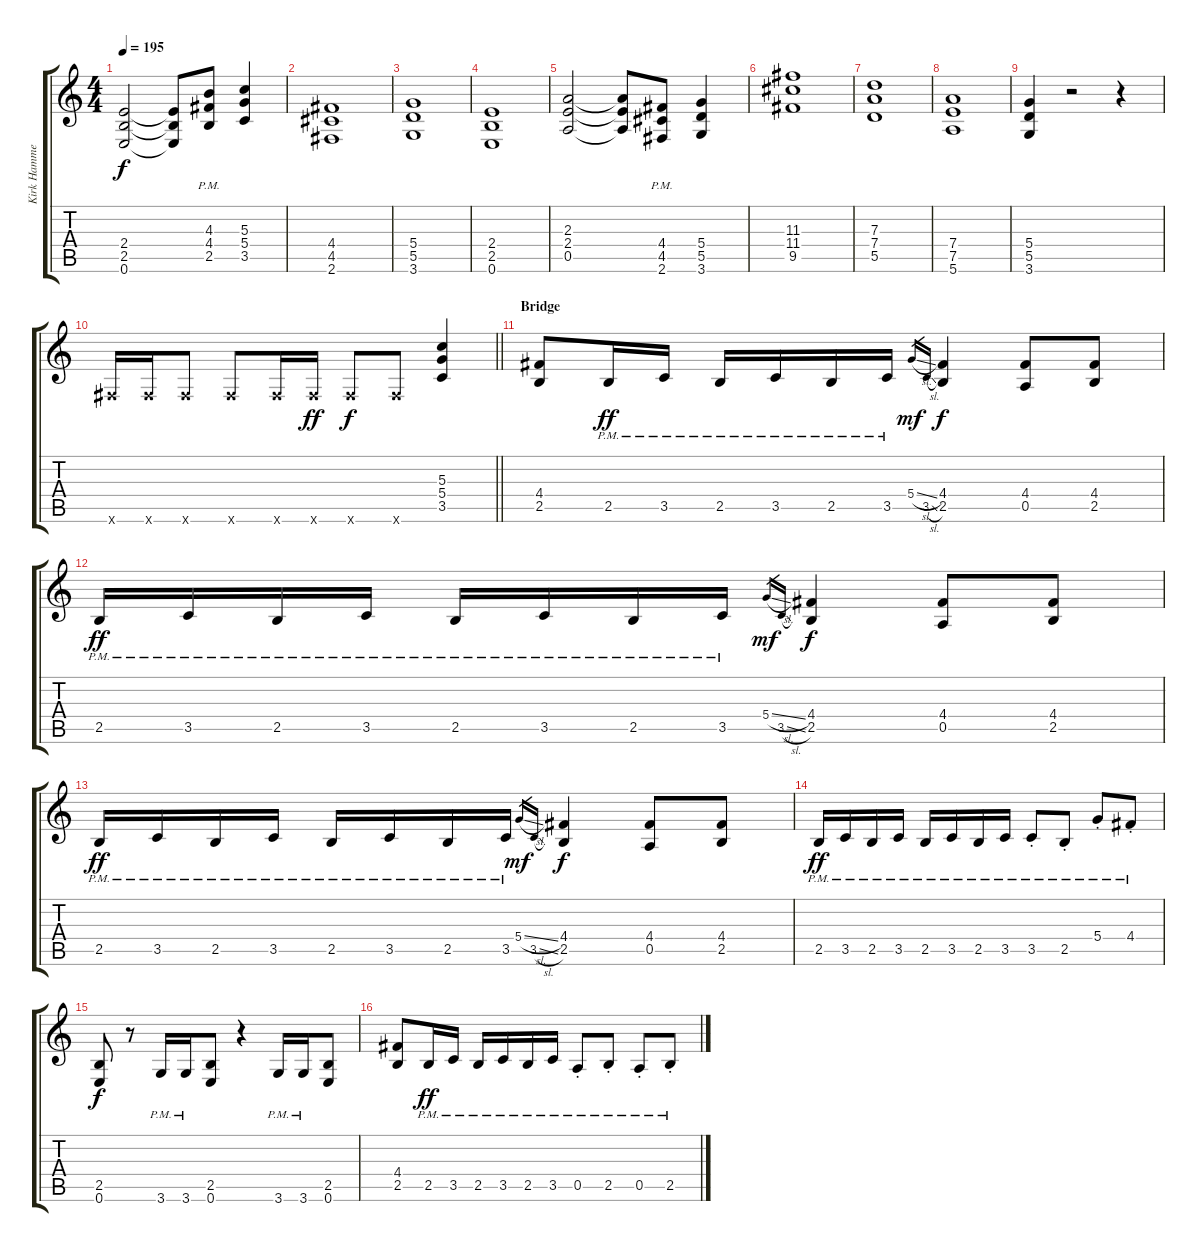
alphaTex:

\track ("Kirk Hammett" "Kirk Hamme") {instrument distortionguitar}
\staff {score tabs}
\tuning (E4 B3 G3 D3 A2 E2) {hide}
\ts (4 4)
\tempo 195
\clef g2
\ks c
(2.4 2.5 0.6).2{dy f} (2.4{t} 2.5{t} 0.6{t}).8 (4.3{pm} 4.4{pm} 2.5{pm}).8 (5.3 5.4 3.5).4 |
(4.4 4.5 2.6).1 |
(5.4 5.5 3.6).1 |
(2.4 2.5 0.6).1 |
(2.3 2.4 0.5).2 (2.3{t} 2.4{t} 0.5{t}).8 (4.4{pm} 4.5{pm} 2.6{pm}).8 (5.4 5.5 3.6).4 |
(11.3 11.4 9.5).1 |
(7.3 7.4 5.5).1 |
(7.4 7.5 5.6).1 |
(5.4 5.5 3.6).4 r.2 r.4 |
\barLineRight lightlight
2.6{x}.16 2.6{x}.16 2.6{x}.8 2.6{x}.8 2.6{x}.16 2.6{x}.16{dy ff} 2.6{x}.8{dy f} 2.6{x}.8 (5.3 5.4 3.5).4 |
\section ("" "Bridge")
(4.4 2.5).8 2.5{pm}.16{dy ff} 3.5{pm}.16 2.5{pm}.16 3.5{pm}.16 2.5{pm}.16 3.5{pm}.16 5.4{sl}.16{gr dy mf} 3.5{sl}.16{gr} (4.4 2.5).4{dy f} (4.4 0.5).8 (4.4 2.5).8 |
2.5{pm}.16{dy ff} 3.5{pm}.16 2.5{pm}.16 3.5{pm}.16 2.5{pm}.16 3.5{pm}.16 2.5{pm}.16 3.5{pm}.16 5.4{sl}.16{gr dy mf} 3.5{sl}.16{gr} (4.4 2.5).4{dy f} (4.4 0.5).8 (4.4 2.5).8 |
2.5{pm}.16{dy ff} 3.5{pm}.16 2.5{pm}.16 3.5{pm}.16 2.5{pm}.16 3.5{pm}.16 2.5{pm}.16 3.5{pm}.16 5.4{sl}.16{gr dy mf} 3.5{sl}.16{gr} (4.4 2.5).4{dy f} (4.4 0.5).8 (4.4 2.5).8 |
2.5{pm}.16{dy ff} 3.5{pm}.16 2.5{pm}.16 3.5{pm}.16 2.5{pm}.16 3.5{pm}.16 2.5{pm}.16 3.5{pm}.16 3.5{pm st}.8 2.5{pm st}.8 5.4{pm st}.8 4.4{pm st}.8 |
(2.5 0.6).8{dy f} r.8 3.6{pm}.16 3.6{pm}.16 (2.5 0.6).8 r.4 3.6{pm}.16 3.6{pm}.16 (2.5 0.6).8 |
(4.4 2.5).8 2.5{pm}.16{dy ff} 3.5{pm}.16 2.5{pm}.16 3.5{pm}.16 2.5{pm}.16 3.5{pm}.16 0.5{pm st}.8 2.5{pm st}.8 0.5{pm st}.8 2.5{pm st}.8
